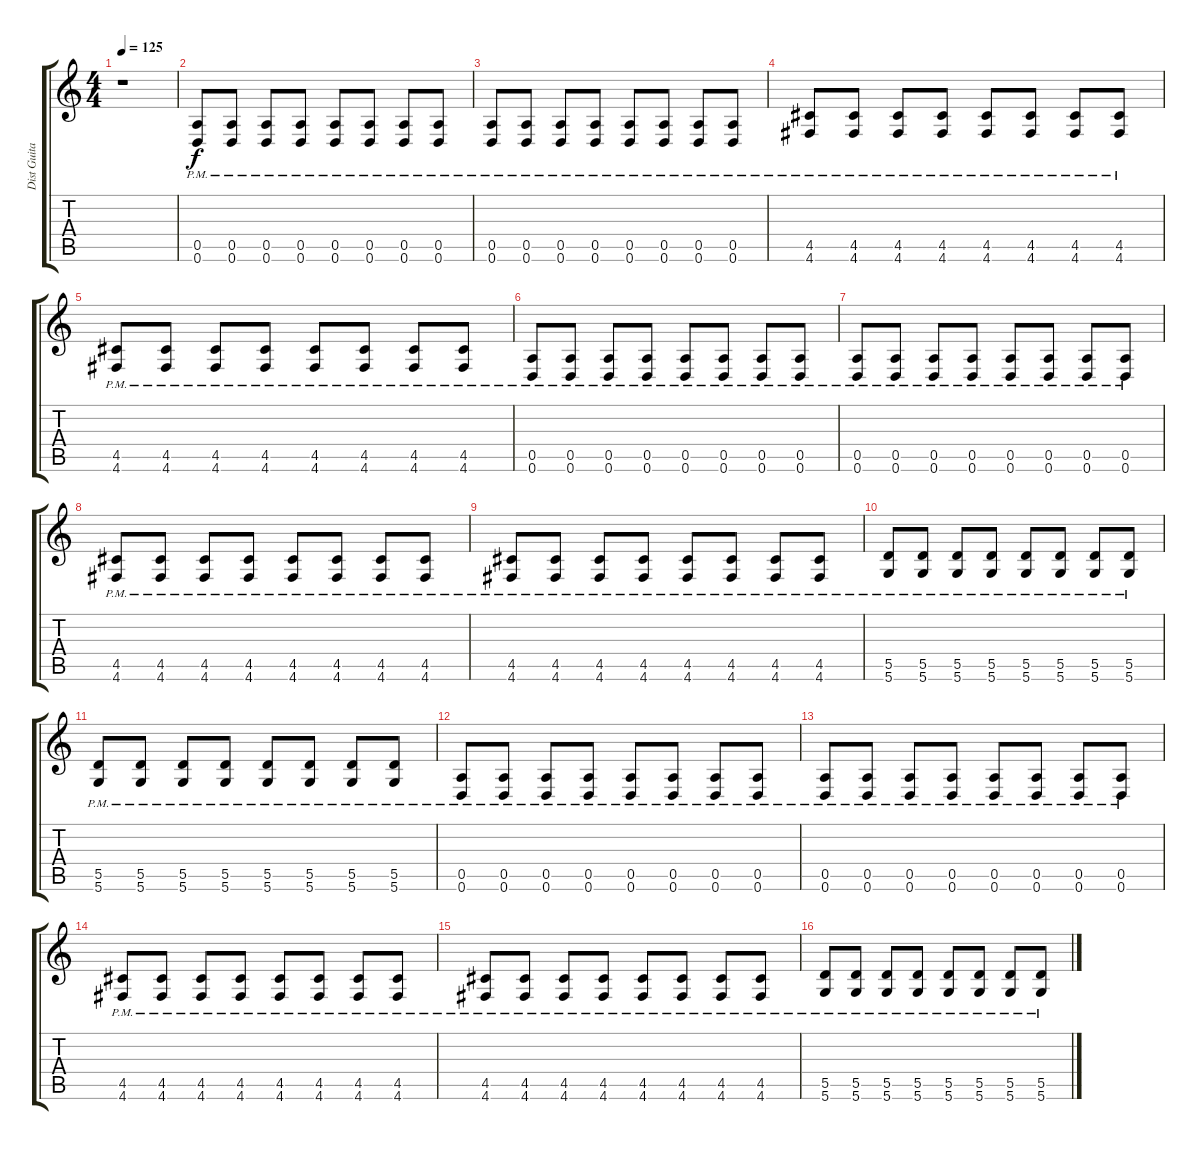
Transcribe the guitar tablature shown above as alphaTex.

\track ("Dist Guitar" "Dist Guita") {instrument distortionguitar}
\staff {score tabs}
\tuning (E4 B3 G3 D3 A2 D2) {hide}
\ts (4 4)
\tempo 125
\clef g2
\ks c
r.1{dy f} |
(0.5{pm} 0.6{pm}).8 (0.5{pm} 0.6{pm}).8 (0.5{pm} 0.6{pm}).8 (0.5{pm} 0.6{pm}).8 (0.5{pm} 0.6{pm}).8 (0.5{pm} 0.6{pm}).8 (0.5{pm} 0.6{pm}).8 (0.5{pm} 0.6{pm}).8 |
(0.5{pm} 0.6{pm}).8 (0.5{pm} 0.6{pm}).8 (0.5{pm} 0.6{pm}).8 (0.5{pm} 0.6{pm}).8 (0.5{pm} 0.6{pm}).8 (0.5{pm} 0.6{pm}).8 (0.5{pm} 0.6{pm}).8 (0.5{pm} 0.6{pm}).8 |
(4.5{pm} 4.6{pm}).8 (4.5{pm} 4.6{pm}).8 (4.5{pm} 4.6{pm}).8 (4.5{pm} 4.6{pm}).8 (4.5{pm} 4.6{pm}).8 (4.5{pm} 4.6{pm}).8 (4.5{pm} 4.6{pm}).8 (4.5{pm} 4.6{pm}).8 |
(4.5{pm} 4.6{pm}).8 (4.5{pm} 4.6{pm}).8 (4.5{pm} 4.6{pm}).8 (4.5{pm} 4.6{pm}).8 (4.5{pm} 4.6{pm}).8 (4.5{pm} 4.6{pm}).8 (4.5{pm} 4.6{pm}).8 (4.5{pm} 4.6{pm}).8 |
(0.5{pm} 0.6{pm}).8 (0.5{pm} 0.6{pm}).8 (0.5{pm} 0.6{pm}).8 (0.5{pm} 0.6{pm}).8 (0.5{pm} 0.6{pm}).8 (0.5{pm} 0.6{pm}).8 (0.5{pm} 0.6{pm}).8 (0.5{pm} 0.6{pm}).8 |
(0.5{pm} 0.6{pm}).8 (0.5{pm} 0.6{pm}).8 (0.5{pm} 0.6{pm}).8 (0.5{pm} 0.6{pm}).8 (0.5{pm} 0.6{pm}).8 (0.5{pm} 0.6{pm}).8 (0.5{pm} 0.6{pm}).8 (0.5{pm} 0.6{pm}).8 |
(4.5{pm} 4.6{pm}).8 (4.5{pm} 4.6{pm}).8 (4.5{pm} 4.6{pm}).8 (4.5{pm} 4.6{pm}).8 (4.5{pm} 4.6{pm}).8 (4.5{pm} 4.6{pm}).8 (4.5{pm} 4.6{pm}).8 (4.5{pm} 4.6{pm}).8 |
(4.5{pm} 4.6{pm}).8 (4.5{pm} 4.6{pm}).8 (4.5{pm} 4.6{pm}).8 (4.5{pm} 4.6{pm}).8 (4.5{pm} 4.6{pm}).8 (4.5{pm} 4.6{pm}).8 (4.5{pm} 4.6{pm}).8 (4.5{pm} 4.6{pm}).8 |
(5.5{pm} 5.6{pm}).8 (5.5{pm} 5.6{pm}).8 (5.5{pm} 5.6{pm}).8 (5.5{pm} 5.6{pm}).8 (5.5{pm} 5.6{pm}).8 (5.5{pm} 5.6{pm}).8 (5.5{pm} 5.6{pm}).8 (5.5{pm} 5.6{pm}).8 |
(5.5{pm} 5.6{pm}).8 (5.5{pm} 5.6{pm}).8 (5.5{pm} 5.6{pm}).8 (5.5{pm} 5.6{pm}).8 (5.5{pm} 5.6{pm}).8 (5.5{pm} 5.6{pm}).8 (5.5{pm} 5.6{pm}).8 (5.5{pm} 5.6{pm}).8 |
(0.5{pm} 0.6{pm}).8 (0.5{pm} 0.6{pm}).8 (0.5{pm} 0.6{pm}).8 (0.5{pm} 0.6{pm}).8 (0.5{pm} 0.6{pm}).8 (0.5{pm} 0.6{pm}).8 (0.5{pm} 0.6{pm}).8 (0.5{pm} 0.6{pm}).8 |
(0.5{pm} 0.6{pm}).8 (0.5{pm} 0.6{pm}).8 (0.5{pm} 0.6{pm}).8 (0.5{pm} 0.6{pm}).8 (0.5{pm} 0.6{pm}).8 (0.5{pm} 0.6{pm}).8 (0.5{pm} 0.6{pm}).8 (0.5{pm} 0.6{pm}).8 |
(4.5{pm} 4.6{pm}).8 (4.5{pm} 4.6{pm}).8 (4.5{pm} 4.6{pm}).8 (4.5{pm} 4.6{pm}).8 (4.5{pm} 4.6{pm}).8 (4.5{pm} 4.6{pm}).8 (4.5{pm} 4.6{pm}).8 (4.5{pm} 4.6{pm}).8 |
(4.5{pm} 4.6{pm}).8 (4.5{pm} 4.6{pm}).8 (4.5{pm} 4.6{pm}).8 (4.5{pm} 4.6{pm}).8 (4.5{pm} 4.6{pm}).8 (4.5{pm} 4.6{pm}).8 (4.5{pm} 4.6{pm}).8 (4.5{pm} 4.6{pm}).8 |
(5.5{pm} 5.6{pm}).8 (5.5{pm} 5.6{pm}).8 (5.5{pm} 5.6{pm}).8 (5.5{pm} 5.6{pm}).8 (5.5{pm} 5.6{pm}).8 (5.5{pm} 5.6{pm}).8 (5.5{pm} 5.6{pm}).8 (5.5{pm} 5.6{pm}).8
